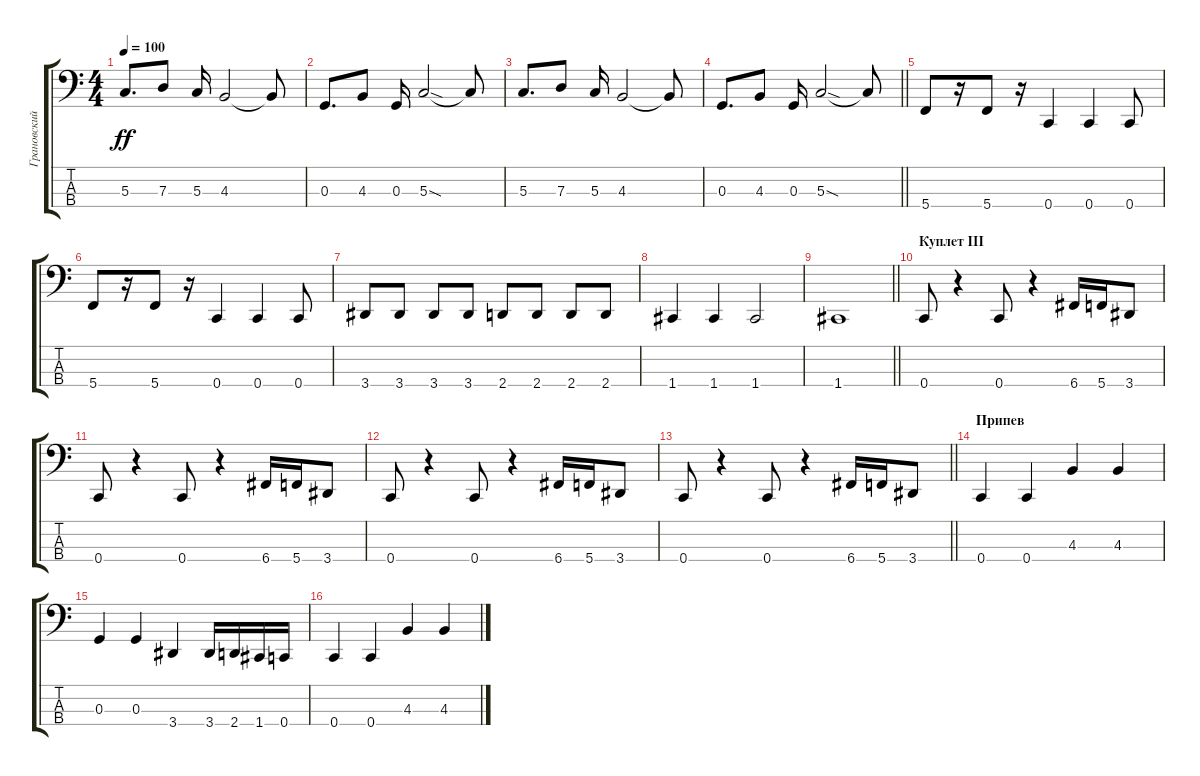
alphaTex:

\track ("Грановский (бас)" "Грановский") {instrument electricbassfinger}
\staff {score tabs}
\tuning (F2 C2 G1 C1) {hide}
\ts (4 4)
\tempo 100
\clef f4
\ks c
5.3.8{d dy ff} 7.3.8 5.3.16 4.3.2 4.3{t}.8 |
0.3.8{d} 4.3.8 0.3.16 5.3{sod}.2 5.3{t}.8 |
5.3.8{d} 7.3.8 5.3.16 4.3.2 4.3{t}.8 |
\barLineRight lightlight
0.3.8{d} 4.3.8 0.3.16 5.3{sod}.2 5.3{t}.8 |
5.4.8 r.16 5.4.8 r.16 0.4.4 0.4.4 0.4.8 |
5.4.8 r.16 5.4.8 r.16 0.4.4 0.4.4 0.4.8 |
3.4.8 3.4.8 3.4.8 3.4.8 2.4.8 2.4.8 2.4.8 2.4.8 |
1.4.4 1.4.4 1.4.2 |
\barLineRight lightlight
1.4.1 |
\section ("" "Куплет III")
0.4.8 r.4 0.4.8 r.4 6.4.16 5.4.16 3.4.8 |
0.4.8 r.4 0.4.8 r.4 6.4.16 5.4.16 3.4.8 |
0.4.8 r.4 0.4.8 r.4 6.4.16 5.4.16 3.4.8 |
\barLineRight lightlight
0.4.8 r.4 0.4.8 r.4 6.4.16 5.4.16 3.4.8 |
\section ("" "Припев")
0.4.4 0.4.4 4.3.4 4.3.4 |
0.3.4 0.3.4 3.4.4 3.4.16 2.4.16 1.4.16 0.4.16 |
0.4.4 0.4.4 4.3.4 4.3.4
